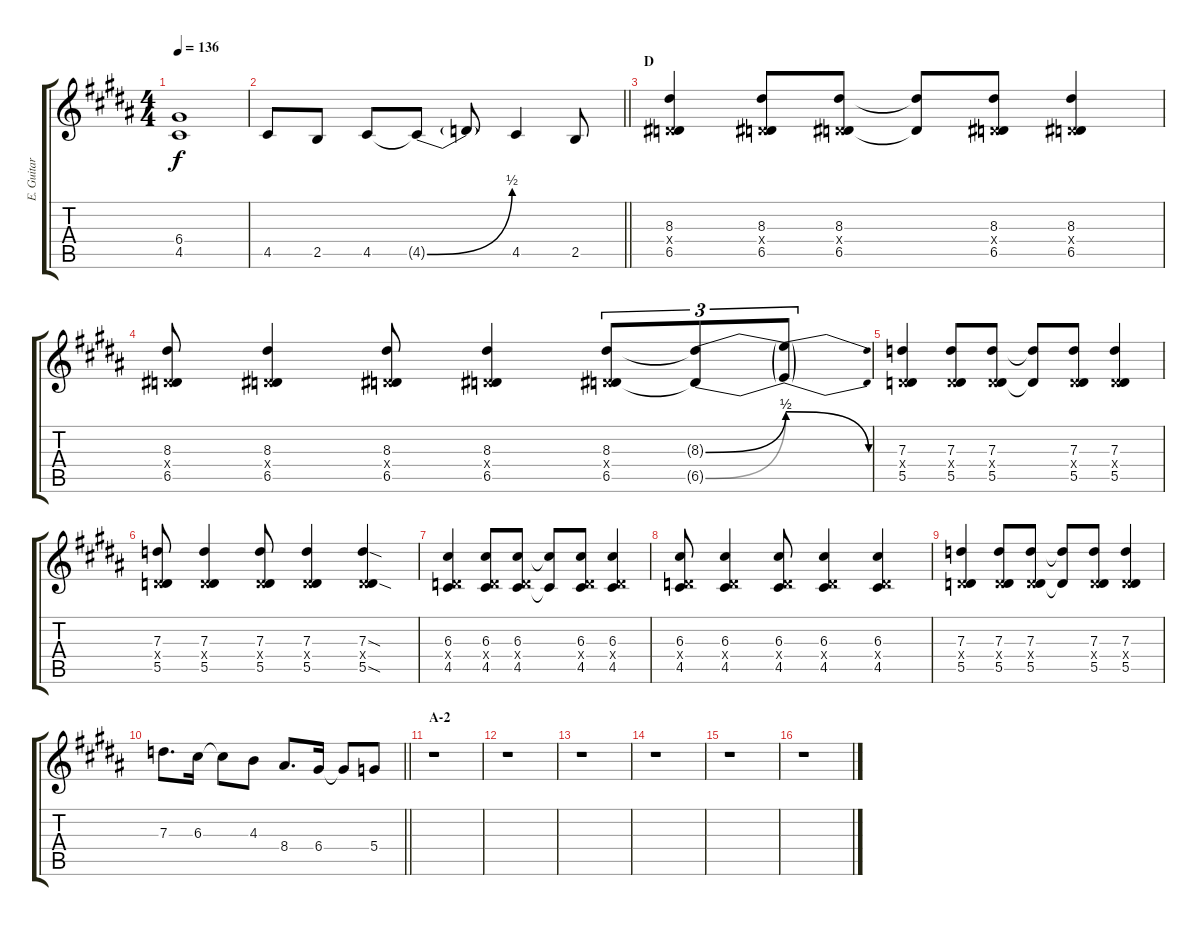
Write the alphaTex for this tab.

\track ("E. Guitar II" "E. Guitar ") {instrument overdrivenguitar}
\staff {score tabs}
\tuning (E4 B3 G3 D3 A2 D2) {hide}
\ts (4 4)
\tempo 136
\clef g2
\ks b
(6.4 4.5).1{dy f} |
\barLineRight lightlight
4.5.8 2.5.8 4.5.8 4.5{be (bend 0 0 60 2) t}.8 4.5{t}.8 4.5.4 2.5.8 |
\section ("" "D")
(8.3 0.4{x} 6.5).4 (8.3 0.4{x} 6.5).8 (8.3 0.4{x} 6.5).8 (8.3{t} 6.5{t}).8 (8.3 0.4{x} 6.5).8 (8.3 0.4{x} 6.5).4 |
(8.3 0.4{x} 6.5).8 (8.3 0.4{x} 6.5).4 (8.3 0.4{x} 6.5).8 (8.3 0.4{x} 6.5).4 (8.3 0.4{x} 6.5).8{tu (3 2)} (8.3{be (bend 0 0 60 2) t} 6.5{be (bend 0 0 60 2) t}).8{tu (3 2)} (8.3{be (release 0 2 60 0) t} 6.5{be (release 0 2 60 0) t}).8{tu (3 2)} |
(7.3 0.4{x} 5.5).4 (7.3 0.4{x} 5.5).8 (7.3 0.4{x} 5.5).8 (7.3{t} 5.5{t}).8 (7.3 0.4{x} 5.5).8 (7.3 0.4{x} 5.5).4 |
(7.3 0.4{x} 5.5).8 (7.3 0.4{x} 5.5).4 (7.3 0.4{x} 5.5).8 (7.3 0.4{x} 5.5).4 (7.3{sod} 0.4{x} 5.5{sod}).4 |
(6.3 0.4{x} 4.5).4 (6.3 0.4{x} 4.5).8 (6.3 0.4{x} 4.5).8 (6.3{t} 4.5{t}).8 (6.3 0.4{x} 4.5).8 (6.3 0.4{x} 4.5).4 |
(6.3 0.4{x} 4.5).8 (6.3 0.4{x} 4.5).4 (6.3 0.4{x} 4.5).8 (6.3 0.4{x} 4.5).4 (6.3 0.4{x} 4.5).4 |
(7.3 0.4{x} 5.5).4 (7.3 0.4{x} 5.5).8 (7.3 0.4{x} 5.5).8 (7.3{t} 5.5{t}).8 (7.3 0.4{x} 5.5).8 (7.3 0.4{x} 5.5).4 |
\barLineRight lightlight
7.3.8{d} 6.3.16 6.3{t}.8 4.3.8 8.4.8{d} 6.4.16 6.4{t}.8 5.4.8 |
\section ("" "A-2")
r.1 |
r.1 |
r.1 |
r.1 |
r.1 |
r.1
